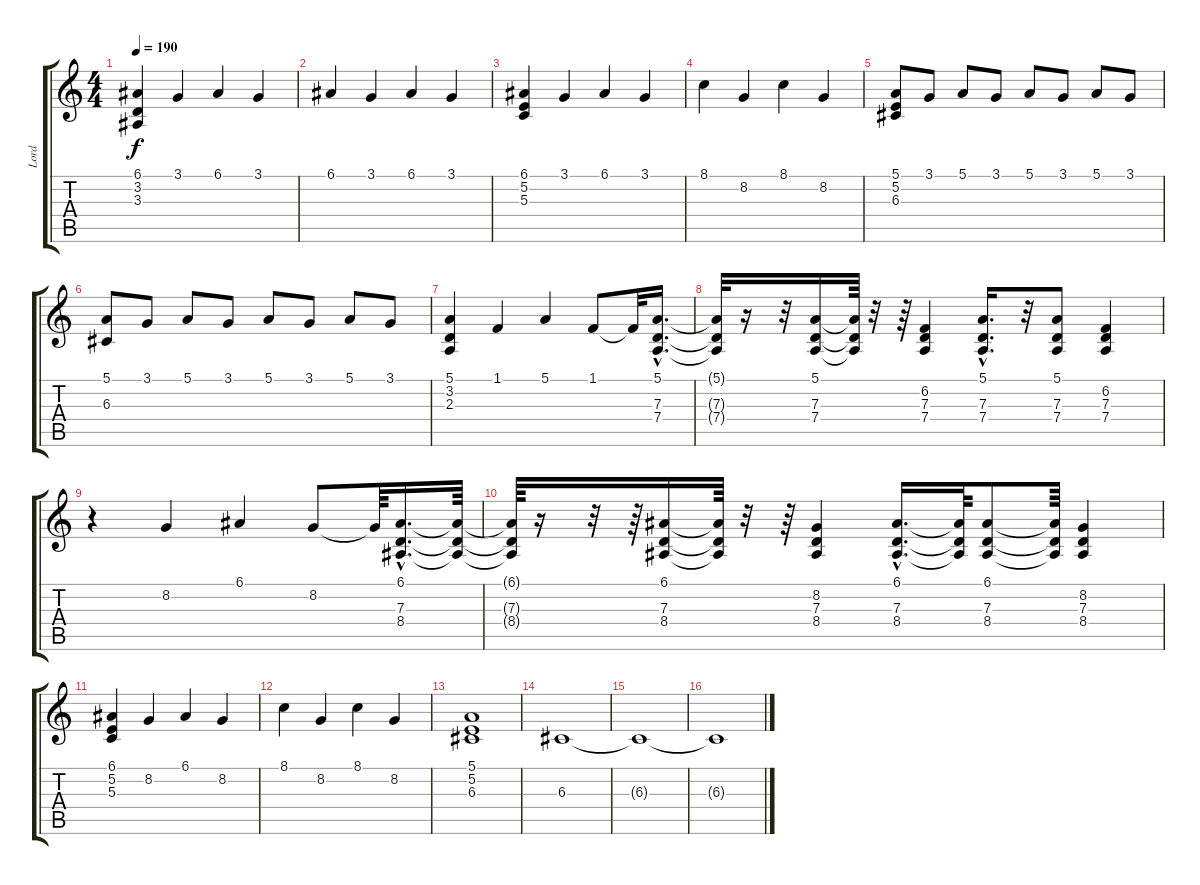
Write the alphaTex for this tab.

\track ("Lord" "Lord") {instrument rockorgan}
\staff {score tabs}
\tuning (E4 B3 G3 D3 A2 E2) {hide}
\ts (4 4)
\tempo 190
\clef g2
\ks c
(6.1 3.2 3.3).4{dy f} 3.1.4 6.1.4 3.1.4 |
6.1.4 3.1.4 6.1.4 3.1.4 |
(6.1 5.2 5.3).4 3.1.4 6.1.4 3.1.4 |
8.1.4 8.2.4 8.1.4 8.2.4 |
(5.1 5.2 6.3).8 3.1.8 5.1.8 3.1.8 5.1.8 3.1.8 5.1.8 3.1.8 |
(5.1 6.3).8 3.1.8 5.1.8 3.1.8 5.1.8 3.1.8 5.1.8 3.1.8 |
(5.1 3.2 2.3).4 1.1.4 5.1.4 1.1.8 1.1{t}.32 (5.1{hac} 7.3{hac} 7.4{hac}).16{d} |
(5.1{t} 7.3{t} 7.4{t}).32 r.16 r.32 (5.1 7.3 7.4).16 (5.1{t} 7.3{t} 7.4{t}).64 r.32 r.64 (6.2 7.3 7.4).4 (5.1{hac} 7.3{hac} 7.4{hac}).16{d} r.32 (5.1 7.3 7.4).8 (6.2 7.3 7.4).4 |
r.4 8.2.4 6.1.4 8.2.8 8.2{t}.64 (6.1{hac} 7.3{hac} 8.4{hac}).16{d} (6.1{t} 7.3{t} 8.4{t}).64 |
(6.1{t} 7.3{t} 8.4{t}).64 r.16 r.32 r.64 (6.1 7.3 8.4).16 (6.1{t} 7.3{t} 8.4{t}).64 r.32 r.64 (8.2 7.3 8.4).4 (6.1{hac} 7.3{hac} 8.4{hac}).16{d} (6.1{t} 7.3{t} 8.4{t}).64 (6.1 7.3 8.4).8 (6.1{t} 7.3{t} 8.4{t}).64 (8.2 7.3 8.4).4 |
(6.1 5.2 5.3).4 8.2.4 6.1.4 8.2.4 |
8.1.4 8.2.4 8.1.4 8.2.4 |
(5.1 5.2 6.3).1 |
6.3.1 |
6.3{t}.1 |
6.3{t}.1
